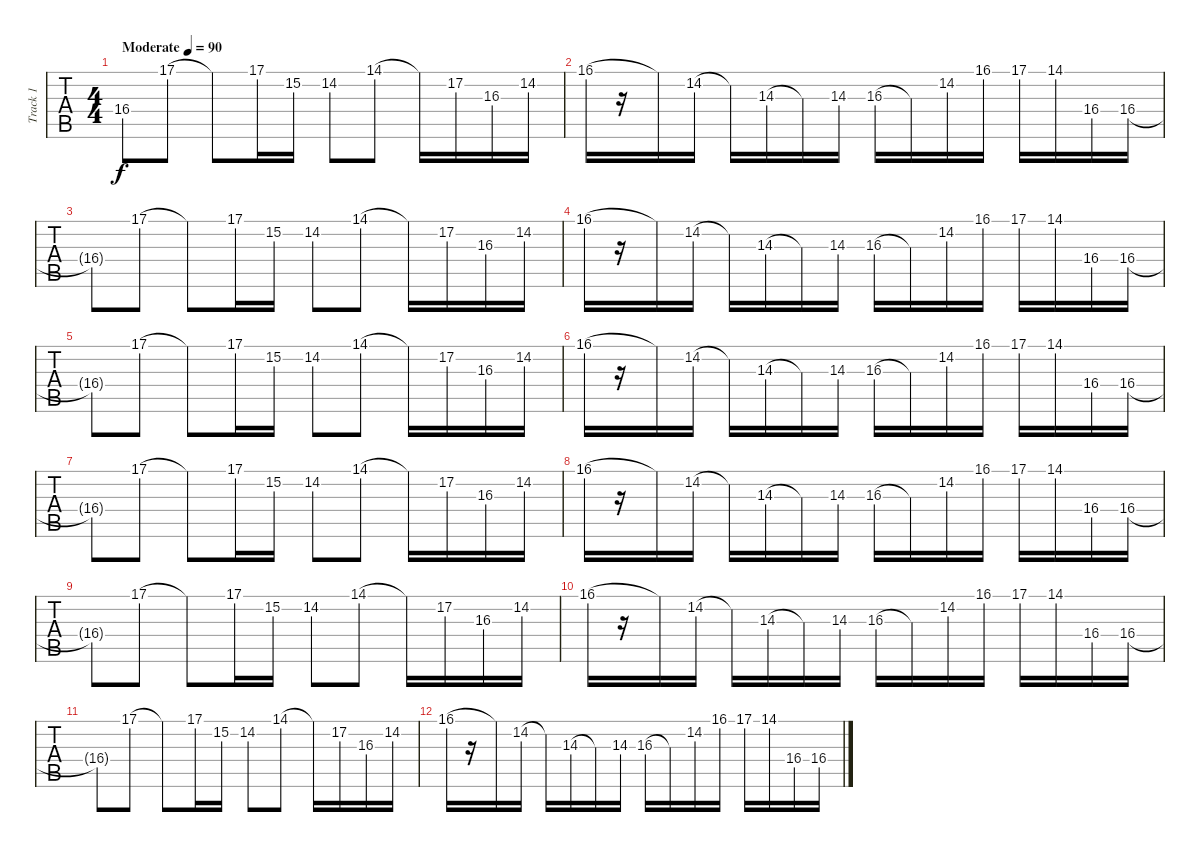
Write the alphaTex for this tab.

\track ("Track 1" "Track 1") {instrument distortionguitar}
\staff {tabs}
\tuning (E4 B3 G3 D3 A2 D2) {hide}
\ts (4 4)
\tempo (90 "Moderate")
\clef g2
\ks c
16.4.8{dy f instrument distortionguitar} 17.1.8 17.1{t}.8 17.1.16 15.2.16 14.2.8 14.1.8 14.1{t}.16 17.2.16 16.3.16 14.2.16 |
16.1.16 r.16 16.1{t}.16 14.2.16 14.2{t}.16 14.3.16 14.3{t}.16 14.3.16 16.3.16 16.3{t}.16 14.2.16 16.1.16 17.1.16 14.1.16 16.4.16 16.4.16 |
16.4{t}.8 17.1.8 17.1{t}.8 17.1.16 15.2.16 14.2.8 14.1.8 14.1{t}.16 17.2.16 16.3.16 14.2.16 |
16.1.16 r.16 16.1{t}.16 14.2.16 14.2{t}.16 14.3.16 14.3{t}.16 14.3.16 16.3.16 16.3{t}.16 14.2.16 16.1.16 17.1.16 14.1.16 16.4.16 16.4.16 |
16.4{t}.8 17.1.8 17.1{t}.8 17.1.16 15.2.16 14.2.8 14.1.8 14.1{t}.16 17.2.16 16.3.16 14.2.16 |
16.1.16 r.16 16.1{t}.16 14.2.16 14.2{t}.16 14.3.16 14.3{t}.16 14.3.16 16.3.16 16.3{t}.16 14.2.16 16.1.16 17.1.16 14.1.16 16.4.16 16.4.16 |
16.4{t}.8 17.1.8 17.1{t}.8 17.1.16 15.2.16 14.2.8 14.1.8 14.1{t}.16 17.2.16 16.3.16 14.2.16 |
16.1.16 r.16 16.1{t}.16 14.2.16 14.2{t}.16 14.3.16 14.3{t}.16 14.3.16 16.3.16 16.3{t}.16 14.2.16 16.1.16 17.1.16 14.1.16 16.4.16 16.4.16 |
16.4{t}.8 17.1.8 17.1{t}.8 17.1.16 15.2.16 14.2.8 14.1.8 14.1{t}.16 17.2.16 16.3.16 14.2.16 |
16.1.16 r.16 16.1{t}.16 14.2.16 14.2{t}.16 14.3.16 14.3{t}.16 14.3.16 16.3.16 16.3{t}.16 14.2.16 16.1.16 17.1.16 14.1.16 16.4.16 16.4.16 |
16.4{t}.8 17.1.8 17.1{t}.8 17.1.16 15.2.16 14.2.8 14.1.8 14.1{t}.16 17.2.16 16.3.16 14.2.16 |
16.1.16 r.16 16.1{t}.16 14.2.16 14.2{t}.16 14.3.16 14.3{t}.16 14.3.16 16.3.16 16.3{t}.16 14.2.16 16.1.16 17.1.16 14.1.16 16.4.16 16.4.16
